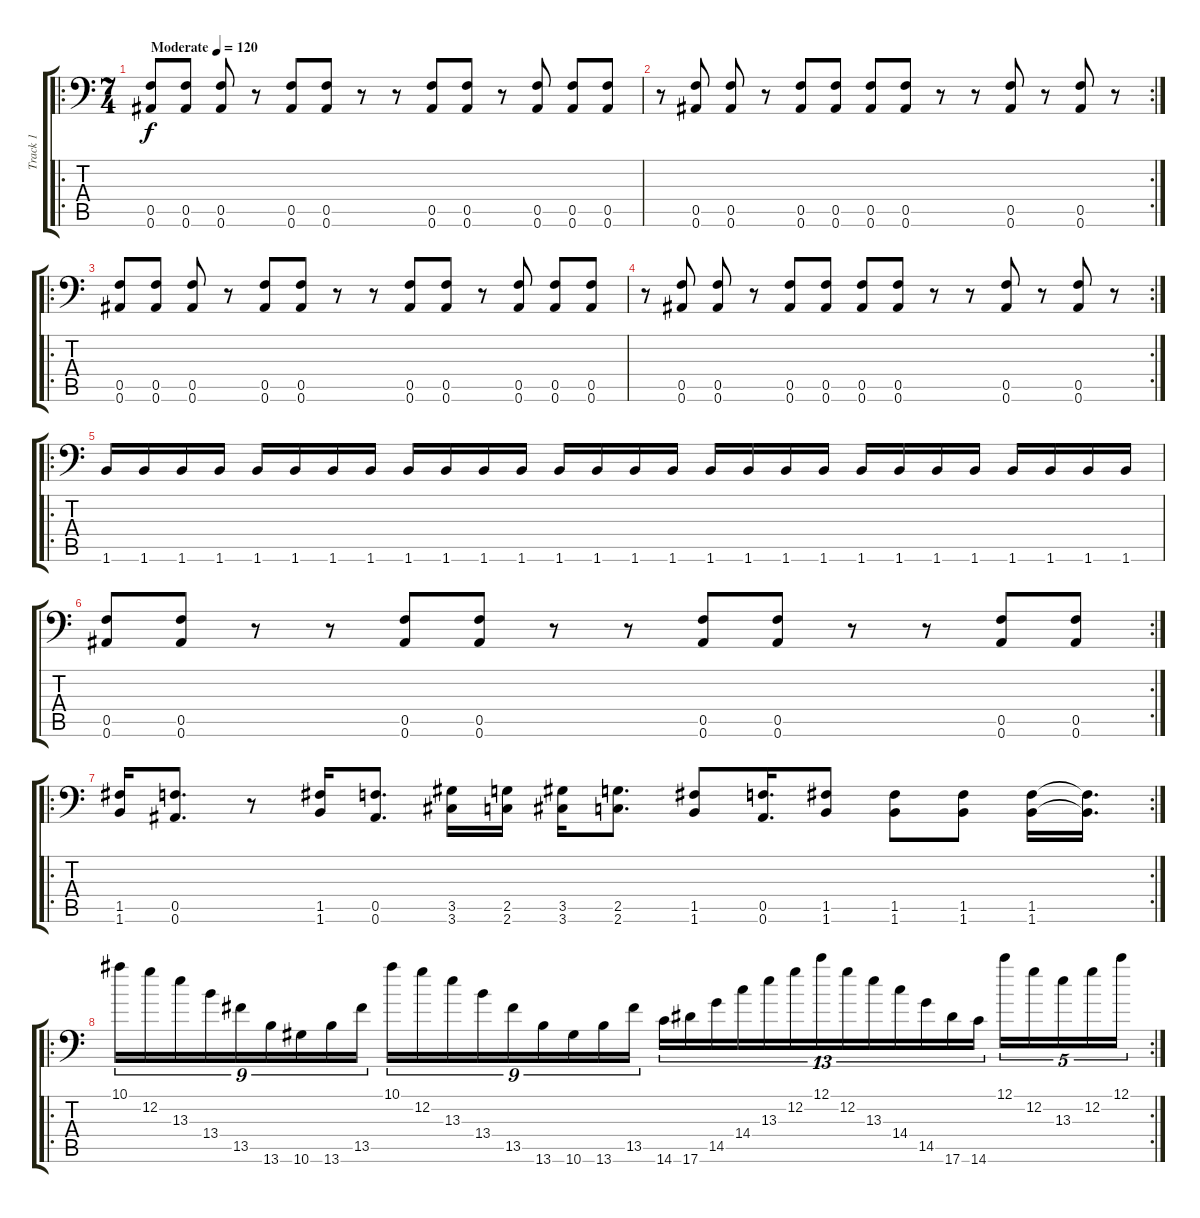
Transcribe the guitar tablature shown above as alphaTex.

\track ("Track 1" "Track 1") {instrument distortionguitar}
\staff {score tabs}
\tuning (C4 G3 Eb3 Bb2 F2 Bb1) {hide}
\ro
\ts (7 4)
\tempo (120 "Moderate")
\clef f4
\ks c
(0.5 0.6).8{dy f instrument distortionguitar} (0.5 0.6).8 (0.5 0.6).8 r.8 (0.5 0.6).8 (0.5 0.6).8 r.8 r.8 (0.5 0.6).8 (0.5 0.6).8 r.8 (0.5 0.6).8 (0.5 0.6).8 (0.5 0.6).8 |
\rc 2
r.8 (0.5 0.6).8 (0.5 0.6).8 r.8 (0.5 0.6).8 (0.5 0.6).8 (0.5 0.6).8 (0.5 0.6).8 r.8 r.8 (0.5 0.6).8 r.8 (0.5 0.6).8 r.8 |
\ro
(0.5 0.6).8 (0.5 0.6).8 (0.5 0.6).8 r.8 (0.5 0.6).8 (0.5 0.6).8 r.8 r.8 (0.5 0.6).8 (0.5 0.6).8 r.8 (0.5 0.6).8 (0.5 0.6).8 (0.5 0.6).8 |
\rc 2
r.8 (0.5 0.6).8 (0.5 0.6).8 r.8 (0.5 0.6).8 (0.5 0.6).8 (0.5 0.6).8 (0.5 0.6).8 r.8 r.8 (0.5 0.6).8 r.8 (0.5 0.6).8 r.8 |
\ro
1.6.16 1.6.16 1.6.16 1.6.16 1.6.16 1.6.16 1.6.16 1.6.16 1.6.16 1.6.16 1.6.16 1.6.16 1.6.16 1.6.16 1.6.16 1.6.16 1.6.16 1.6.16 1.6.16 1.6.16 1.6.16 1.6.16 1.6.16 1.6.16 1.6.16 1.6.16 1.6.16 1.6.16 |
\rc 2
(0.5 0.6).8 (0.5 0.6).8 r.8 r.8 (0.5 0.6).8 (0.5 0.6).8 r.8 r.8 (0.5 0.6).8 (0.5 0.6).8 r.8 r.8 (0.5 0.6).8 (0.5 0.6).8 |
\ro
\rc 2
(1.5 1.6).16 (0.5 0.6).8{d} r.8 (1.5 1.6).16 (0.5 0.6).8{d} (3.5 3.6).16 (2.5 2.6).16 (3.5 3.6).16 (2.5 2.6).8{d} (1.5 1.6).8 (0.5 0.6).16{d} (1.5 1.6).8 (1.5 1.6).8 (1.5 1.6).8 (1.5 1.6).16 (1.5{t} 1.6{t}).16{d} |
\ro
\rc 2
10.1.16{tu (9 8)} 12.2.16{tu (9 8)} 13.3.16{tu (9 8)} 13.4.16{tu (9 8)} 13.5.16{tu (9 8)} 13.6.16{tu (9 8)} 10.6.16{tu (9 8)} 13.6.16{tu (9 8)} 13.5.16{tu (9 8)} 10.1.16{tu (9 8)} 12.2.16{tu (9 8)} 13.3.16{tu (9 8)} 13.4.16{tu (9 8)} 13.5.16{tu (9 8)} 13.6.16{tu (9 8)} 10.6.16{tu (9 8)} 13.6.16{tu (9 8)} 13.5.16{tu (9 8)} 14.6.16{tu (13 8)} 17.6.16{tu (13 8)} 14.5.16{tu (13 8)} 14.4.16{tu (13 8)} 13.3.16{tu (13 8)} 12.2.16{tu (13 8)} 12.1.16{tu (13 8)} 12.2.16{tu (13 8)} 13.3.16{tu (13 8)} 14.4.16{tu (13 8)} 14.5.16{tu (13 8)} 17.6.16{tu (13 8)} 14.6.16{tu (13 8)} 12.1.16{tu (5 4)} 12.2.16{tu (5 4)} 13.3.16{tu (5 4)} 12.2.16{tu (5 4)} 12.1.16{tu (5 4)}
